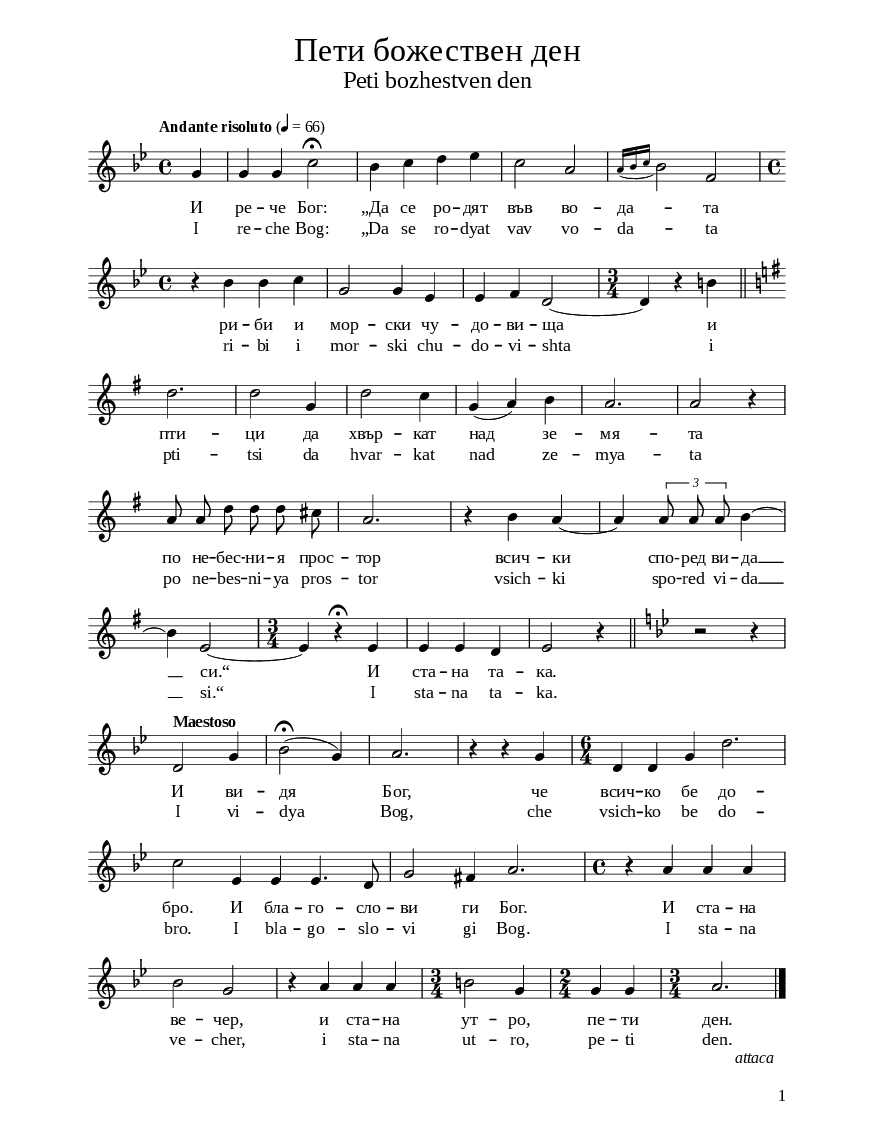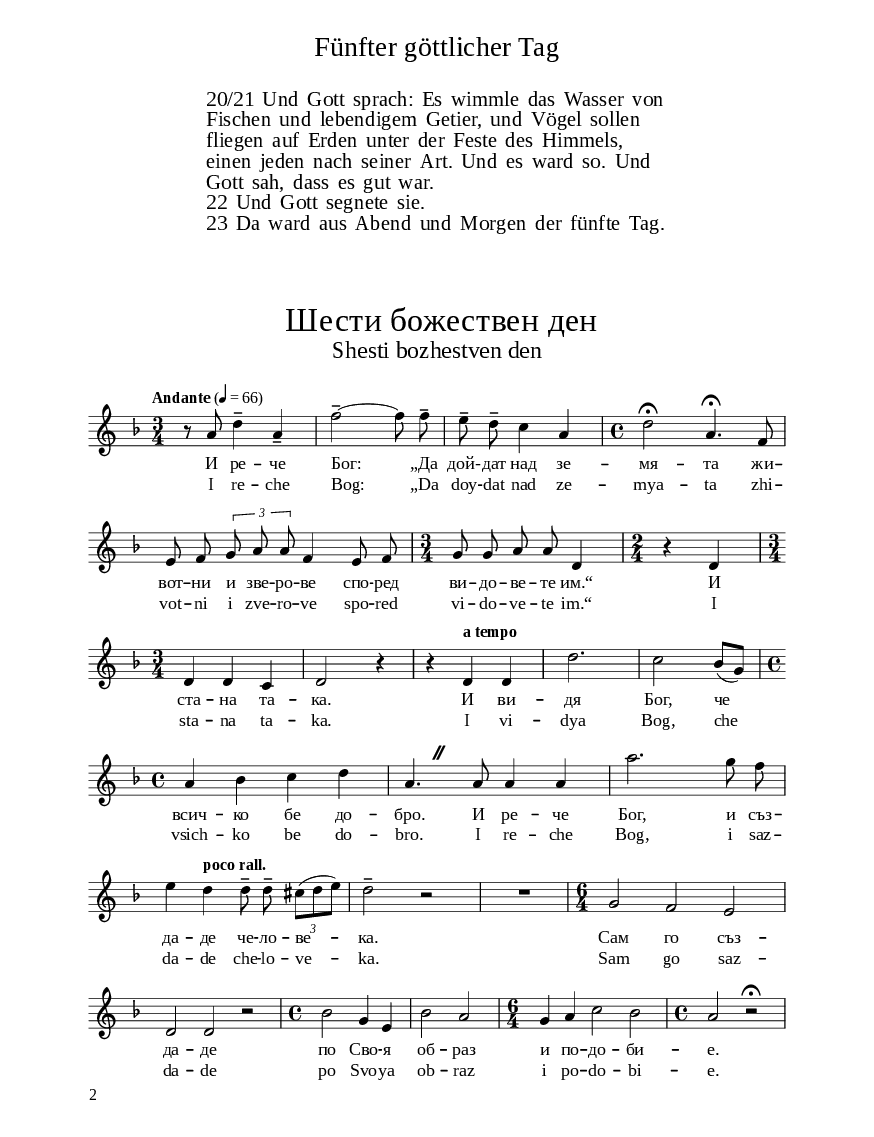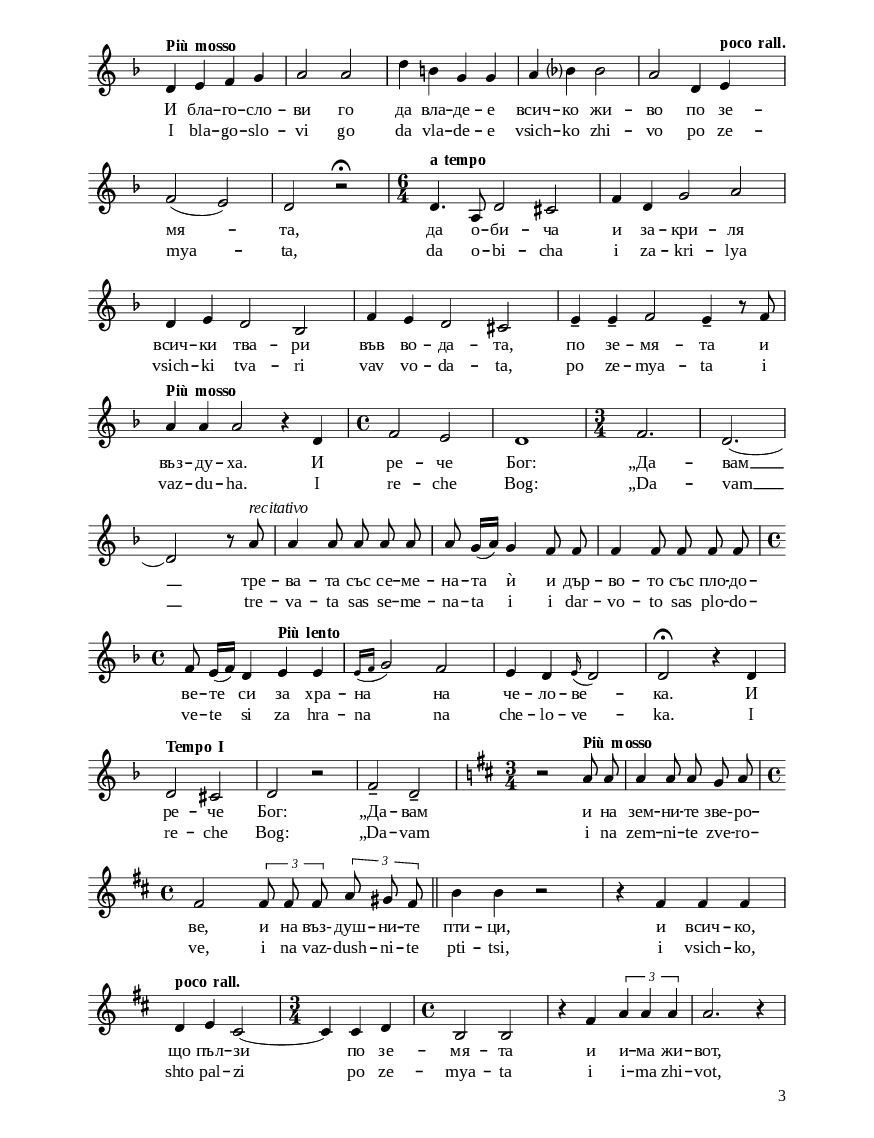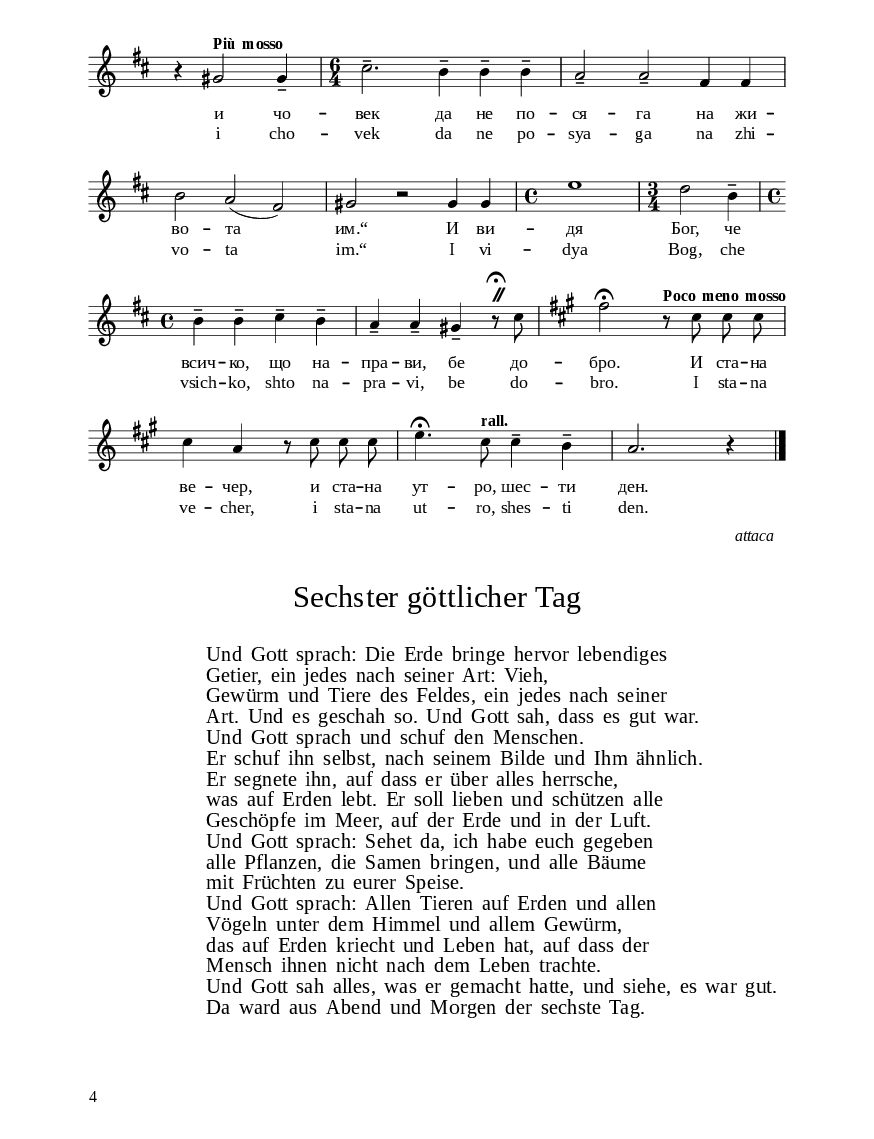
\version "2.24.1"

% include paper part and global functions
\include "include/globals.ily"

\bookpart {
  \label #'ref195
  \tocItem \markup "     Пети божествен ден – Peti bozhestven den "
  \include "include/bookpart-paper.ily"
  \score {
    \include "include/score-layout.ily"

    \new Voice \absolute {
      \clef treble
      \key g \minor
      \time 4/4
      \tempoFunc "Andante risoluto" 4 "66"
      \autoBeamOff
      \partial 4
      g'4
      | % 146
      g'4 g'4 c''2 ^\fermata | % 147
      bes'4  c''4  d''4  es''4 | % 148
      c''2 a'2 | % 149
      \acciaccatura {  a'16 [ bes' c''] } bes'2 f'2 |
      \time 4/4
      r4  bes'4  bes'4  c''4 | % 151
      g'2 g'4 es'4 | % 152
      es'4 f'4 d'2 ~ | % 153
      \time 3/4  | % 153
      d'4 r4  b'4 \bar "||"
      \break | % 154
      \key g \major | % 154
      d''2. | % 155
      d''2 g'4 | % 156
      d''2  c''4 | % 157
      g'4 ( a'4 )  b'4 | % 158
      a'2. | % 159
      a'2 r4 \break |
      a'8 a'8  d''8  d''8  d''8
      cis''8 | % 161
      a'2. | % 162
      r4  b'4 a'4 ~ | % 163
      a'4 %\once \omit TupletBracket
      \times 2/3  {
        a'8 a'8 a'8
      }
      b'4 ~ \break | % 164
      b'4 e'2 ~  | % 165
      \time 3/4 e'4 r4 ^\fermata e'4 | % 166
      e'4 e'4 d'4 | % 167
      e'2 r4 \bar "||"
      \key bes \major | % 168
      r2 r4 | \break % 169
      \tempo "Maestoso" d'2 g'4 |

      bes'2 ( ^\fermata g'4 ) | % 171
      a'2. | % 172
      r4 r4 g'4 | % 173
      \time 6/4  | % 173
      d'4 d'4 g'4  d''2. \break | % 174
      c''2 es'4 es'4 es'4. d'8 | % 175
      g'2 fis'4 a'2. | % 176
      \time 4/4  | % 176
      r4 a'4 a'4 a'4 | \break % 177
      bes'2 g'2 | % 178
      r4 a'4 a'4 a'4 | % 179
      \time 3/4  | % 179
      b'2 g'4 |
      \time 2/4  |
      g'4 g'4 | % 181
      \time 3/4 | % 181
      a'2. \bar "|."
    }

    \addlyrics {
      И ре -- че Бог:
      „Да се ро -- дят във во --
      да -- та ри -- би и мор -- ски
      чу -- до -- ви -- ща  и пти -- ци
      да хвър -- кат над  зе -- мя --
      та по не -- бес -- ни -- я прос --
      тор всич -- ки  "спо-" -- ред ви --
      да __ си.“  И ста -- на та --
      ка. И ви -- дя  Бог, че всич --
      ко бе до -- бро. И бла -- го --
      сло -- ви ги Бог. И ста -- на ве
      -- чер, и ста -- на ут -- ро, пе --
      ти ден.}
      \addlyrics {
        I re -- che Bog:
        „Da se ro -- dyat vav vo --
        da -- ta ri -- bi i mor -- ski
        chu -- do -- vi -- shta  i pti -- tsi
        da hvar -- kat nad  ze -- mya --
        ta po ne -- bes -- ni -- ya pros --
        tor vsich -- ki  spo -- red vi --
        da __ si.“  I sta -- na ta --
        ka. I vi -- dya  Bog, che vsich --
        ko be do -- bro. I bla -- go --
        slo -- vi gi Bog. I sta -- na ve
        -- cher, i sta -- na ut -- ro, pe --
        ti den.}


        \header {
          title = \titleFunc "Пети божествен ден" "Peti bozhestven den"
        }

        \midi{}

      } % score

      \markup \raise #2.8 \override #'(baseline-skip . 2) {
        \column {
          \fill-line \italic { "" "" \concat {"attaca" "   " }}
        }
      }

      \pageBreak

      % include foreign translation(s) of the song
      \version "2.22.1"

\markup \fill-line { \fontsize #deTitleFontSize "Fünfter göttlicher Tag" }
\markup \null
\markup \null
\markup \fontsize #deCoupletFontSize {
  \hspace #10
  \override #`(baseline-skip . ,deCoupletBaselineSkip)

  \column {
    \line { " " }


  \line { " "20/21 Und Gott sprach: Es wimmle das Wasser von}

  \line { " "Fischen und lebendigem Getier, und Vögel sollen}

  \line { " "fliegen auf Erden unter der Feste des Himmels,}

  \line { " "einen jeden nach seiner Art. Und es ward so. Und}

  \line { " "Gott sah, dass es gut war.}

  \line { " "22 Und Gott segnete sie.}

  \line { " "23 Da ward aus Abend und Morgen der fünfte Tag.}

  }
}


      \markup \empty-three

        \label #'ref195
  \tocItem \markup "     Шести божествен ден – Shesti bozhestven den "

      \include "include/bookpart-paper.ily"
      \score {
        \include "include/score-layout.ily"

        \new Voice \absolute {
          \clef treble
          \key d \minor
          \time 3/4
          \tempoFunc "Andante" 4 "66"
          \autoBeamOff
          r8 a'8  d''4 -- a'4 --
          | % 183
          f''2 ~ --  f''8  f''8 -- | % 184
          e''8 --  d''8 --  c''4 a'4 | % 185
          \time 4/4  | % 185
          d''2 ^\fermata a'4. ^\fermata f'8 \break | % 186
          e'8 f'8
          \times 2/3  {
            g'8  a'8 a'8
          }
          f'4 e'8 f'8 | % 187
          \time 3/4  | % 187
          g'8 g'8 a'8 a'8 d'4 | % 188
          \time 2/4  | % 188
          r4 d'4  \break | % 189
          \time 3/4  | % 189
          d'4 d'4 c'4 |
          d'2 r4 | % 191
          r4 \tempo "a tempo" d'4  d'4 | % 192
          d''2. | % 193
          c''2 bes'8 ( [ g'8 ) ] \break | % 194
          \time 4/4  | % 194
          a'4  bes'4  c''4  d''4  | % 195

          a'4.^\markup {
            \concat { "       " \musicglyph #"scripts.caesura.straight"}
          } a'8 a'4 a'4 | % 196
          a''2.  g''8 f''8 \break | % 197
          e''4 \tempo "poco rall." d''4
          d''8 --  d''8 -- \once \omit TupletBracket
          \times 2/3  {
            cis''8 ( [  d''8  e''8 ) ]
          } |
          d''2  -- r2 | % 199
          R1 |
          \time 6/4  |
          g'2 f'2 e'2 \break | % 201
          d'2 d'2 r2  | % 202
          \time 4/4  | % 202
          bes'2 g'4 e'4 | % 203
          bes'2 a'2 | % 204
          \time 6/4  | % 204
          g'4 a'4  c''2  bes'2 | % 205
          \time 4/4  | % 205
          a'2 r2 ^\fermata \break | % 206
          d'4 ^\markup{ \bold {Più mosso} } e'4 f'4
          g'4 | % 207
          a'2 a'2 | % 208
          d''4  b'4 g'4 g'4 | % 209
          a'4  bes'?4  bes'2 |
          a'2 d'4 e'4  ^\markup{ \bold {poco rall.} } \break  | % 211
          f'2 ( e'2 ) | % 212
          d'2 r2 ^\fermata | % 213
          \time 6/4  | % 213
          d'4. ^\markup{ \bold {a tempo} } a8 d'2
          cis'2 | % 214
          f'4 d'4 g'2 a'2 \break | % 215
          d'4 e'4 d'2 bes2 | % 216
          f'4 e'4 d'2 cis'2 | % 217
          e'4 -- e'4 -- f'2 e'4 -- r8
          f'8 \break | % 218
          a'4 ^\markup{ \bold {Più mosso} } a'4 a'2 r4
          d'4 | % 219
          \time 4/4  | % 219
          f'2 e'2 |
          d'1  | % 221
          \time 3/4  | % 221
          f'2. | % 222
          d'2. ~ \break | % 223
          d'2 r8 a'8 ^\markup{ \italic {recitativo} } | % 224
          a'4 a'8 a'8 a'8 a'8 | % 225
          a'8 g'16 ( [ a'16 ) ] g'4 f'8
          f'8 | % 226
          f'4 f'8 f'8 f'8 f'8 \break | % 227
          \time 4/4  | % 227
          f'8 e'16 ( [ f'16 ) ] d'4 e'4 ^\markup{ \bold {Più lento} }  e'4 |
          \grace { e'16 [ ( f' ]  } g'2 ) f'2 |
          e'4 d' \grace {
            e'16 (} d'2 ) |
            d'2 \fermata r4 d'4 |
            d'2 ^\markup{ \bold {Tempo I} } cis'2 | % 232
            d'2 r2 | % 233
            f'2 -- d'2 -- | % 234
            \time 3/4  | % 234
            \key d \major r2 a'8 ^\markup{ \bold {Più mosso} } a'8  | % 235
            a'4 a'8 a'8 g'8 a'8 \break | % 236
            \time 4/4  | % 236
            fis'2
            \times 2/3  {
              fis'8  fis'8 fis'8
            }
            \times 2/3  {
              a'8  gis'8 fis'8
            }
            \bar "||"

           | % 237
            b'4  b'4 r2  | % 238
            r4 fis'4 fis'4 fis'4  | \break % 239
            d'4 ^\markup{ \bold {poco rall.} } e'4 cis'2~ |
            \time 3/4  |
            cis'4 cis'4 d'4 | % 241
            \time 4/4  | % 241
            b2 b2 | % 242
            r4 fis'4 \times 2/3 {
              a'4 a'4 a'4
            }
            | % 243
            a'2. r4 \break | % 244
            r4 gis'2 ^\markup{ \bold {Più mosso} } gis'4 -- | % 245
            \time 6/4  | % 245
            cis''2. --  b'4 --  b'4 --  b'4
            -- | % 246
            a'2 -- a'2 -- fis'4 fis'4
            | % 247
            b'2 a'2 ( fis'2 ) | % 248
            gis'2 r2 gis'4 gis'4 | % 249
            \time 4/4  | % 249
            e''1 |
            \time 3/4  |
            d''2  b'4 -- | % 251
            \time 4/4  | \break % 251
            b'4 --  b'4 --  cis''4 --  b'4
            -- | % 252
            a'4 -- a'4 -- gis'4 -- r8
            ^\markup {
              \musicglyph #"scripts.caesura.straight"
            }
            ^\fermata
            cis''8  |  % 253
             \key a \major 
            fis''2 ^\fermata r8  ^\markup{ \bold {Poco meno mosso} } cis''8
            cis''8  cis''8  \break | % 254
            cis''4 a'4 r8  cis''8  cis''8
            cis''8 | % 255
            e''4. ^\fermata  cis''8 ^\markup{ \bold {rall.} }
            cis''4 --  b'4 -- | % 256
            a'2. r4 \bar "|."


          }
          \addlyrics {
            И ре -- че Бог:  „Да
            "дой-" -- дат над зе -- мя -- та жи --
            вот -- ни и зве -- ро -- ве спо --
            ред ви -- до -- ве -- те им.“ И
            ста -- на та -- ка. И ви -- дя Бог,
            че  всич -- ко бе до -- бро. И
            ре -- че Бог, и съз -- да -- де че
            -- ло -- ве --  ка. Сам го съз
            -- да -- де по Сво -- я об -- раз и
            по -- до -- би -- е. И бла -- го --
            сло -- ви го да вла -- де -- е
            всич -- ко жи -- во по зе -- мя
            -- та, да о -- би -- ча и за --
            кри -- ля всич -- ки тва -- ри във
            во -- да -- та, по зе -- мя -- та и
            въз -- ду -- ха. И ре -- че Бог:
            „Да -- вам  __ тре -- ва -- та
            със се -- ме -- на -- та  ѝ и
            дър -- во -- то със пло -- до -- ве
            -- те  си за хра --
            на на че -- ло --  ве -- ка. И ре --
            че Бог: „Да -- вам и на зем --
            ни -- те "зве-" -- ро -- ве, и на "въз-"
            -- душ -- ни -- те пти -- ци, и всич
            -- ко, що пъл -- зи  по зе -- мя
            -- та и и -- ма жи -- вот, и чо --
            век да не по -- ся -- га на жи --
            во -- та  им.“ И ви -- дя Бог,
            че всич -- ко, що на -- пра -- ви,
            бе до -- бро. И ста -- на ве --
            чер, и ста -- на ут -- ро, шес --
            ти ден.
          }
          \addlyrics {
            I re -- che Bog:  „Da
            doy -- dat nad ze -- mya -- ta zhi --
            vot -- ni i zve -- ro -- ve spo --
            red vi -- do -- ve -- te im.“ I
            sta -- na ta -- ka. I vi -- dya Bog,
            che  vsich -- ko be do -- bro. I
            re -- che Bog, i saz -- da -- de che
            -- lo -- ve --  ka. Sam go saz
            -- da -- de po Svo -- ya ob -- raz i
            po -- do -- bi -- e. I bla -- go --
            slo -- vi go da vla -- de -- e
            vsich -- ko zhi -- vo po ze -- mya
            -- ta, da o -- bi -- cha i za --
            kri -- lya vsich -- ki tva -- ri vav
            vo -- da -- ta, po ze -- mya -- ta i
            vaz -- du -- ha. I re -- che Bog:
            „Da -- vam  __ tre -- va -- ta
            sas se -- me -- na -- ta  i i
            dar -- vo -- to sas plo -- do -- ve
            -- te  si za hra --
            na na che -- lo -- ve --  ka. I re --
            che Bog: „Da -- vam i na zem --
            ni -- te zve -- ro -- ve, i na "vaz-"
            -- dush -- ni -- te pti -- tsi, i vsich
            -- ko, shto pal -- zi  po ze -- mya
            -- ta i i -- ma zhi -- vot, i cho --
            vek da ne po -- sya -- ga na zhi --
            vo -- ta  im.“ I vi -- dya Bog,
            che vsich -- ko, shto na -- pra -- vi,
            be do -- bro. I sta -- na ve --
            cher, i sta -- na ut -- ro, shes --
            ti den.
          }


          \header {
            title = \titleFunc " Шести божествен ден" "Shesti bozhestven den"
          }

          \midi{}

        } % score

        \markup \raise #2.8 \override #'(baseline-skip . 2) {
          \column {
            \fill-line \italic { "" "" \concat {"attaca" "   " }}
          }
        }

        \markup \empty-one

        % include foreign translation(s) of the song
        \version "2.20.0"

\markup \fill-line { \fontsize #6 "Sechster göttlicher Tag" }
\markup \null
\markup \null
\markup \fontsize #+2.5 {
  \hspace #10
  \override #'(baseline-skip . 2)

  \column {
    \line { " " }

\line { " "Und Gott sprach: Die Erde bringe hervor lebendiges }

\line { " "Getier, ein jedes nach seiner Art: Vieh, }

\line { " "Gewürm und Tiere des Feldes, ein jedes nach seiner }

\line { " "Art. Und es geschah so. Und Gott sah, dass es gut war. }

 \line { " "Und Gott sprach und schuf den Menschen. }

\line { " "Er schuf ihn selbst, nach seinem Bilde und Ihm ähnlich. }

\line { " "Er segnete ihn, auf dass er über alles herrsche, }

\line { " "was auf Erden lebt. Er soll lieben und schützen alle }

\line { " "Geschöpfe im Meer, auf der Erde und in der Luft. }

\line { " " Und Gott sprach: Sehet da, ich habe euch gegeben }

\line { " "alle Pflanzen, die Samen bringen, und alle Bäume }

\line { " "mit Früchten zu eurer Speise. }

\line { " "Und Gott sprach: Allen Tieren auf Erden und allen }

\line { " "Vögeln unter dem Himmel und allem Gewürm, }

\line { " "das auf Erden kriecht und Leben hat, auf dass der }

\line { " "Mensch ihnen nicht nach dem Leben trachte. }

\line { " " Und Gott sah alles, was er gemacht hatte, und siehe, es war gut.  }

\line { " "Da ward aus Abend und Morgen der sechste Tag. }

  }
}


      } % bookpart

      % Più mosso
      %
